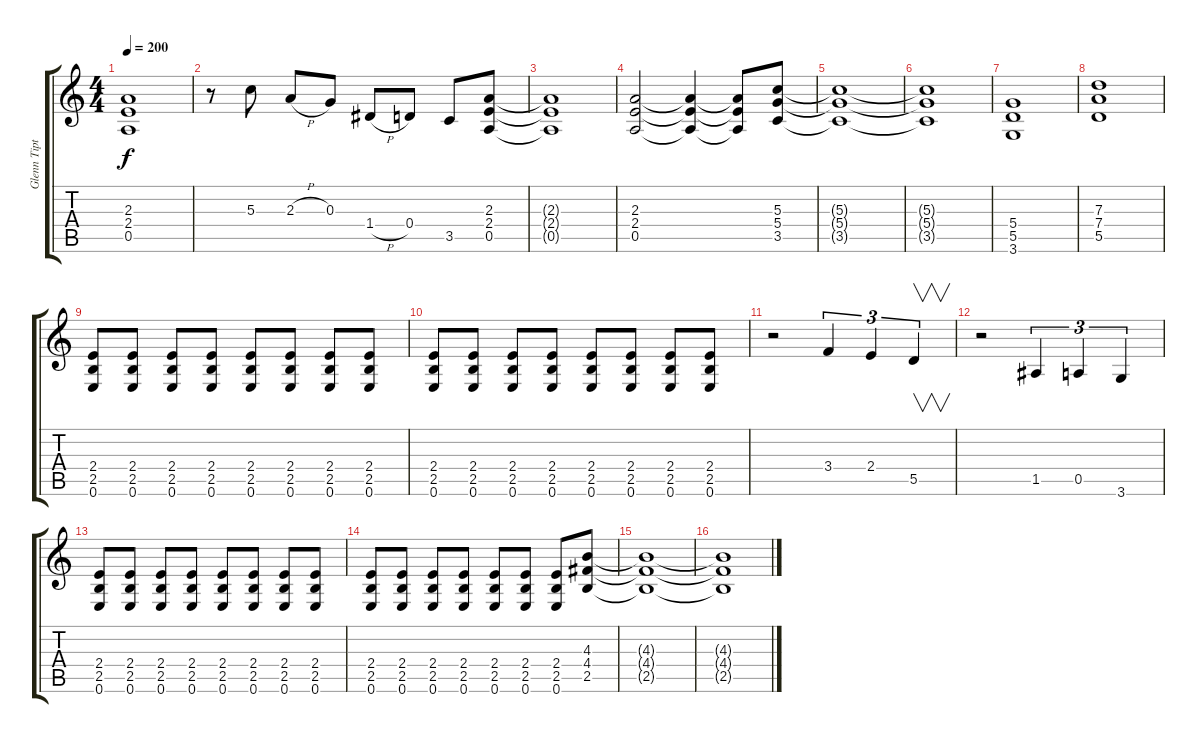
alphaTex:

\track ("Glenn Tipton" "Glenn Tipt") {instrument distortionguitar}
\staff {score tabs}
\tuning (E4 B3 G3 D3 A2 E2) {hide}
\ts (4 4)
\tempo 200
\clef g2
\ks c
(2.3 2.4 0.5).1{dy f} |
r.8 5.3.8 2.3{h}.8 0.3.8 1.4{h}.8 0.4.8 3.5.8 (2.3 2.4 0.5).8 |
(2.3{t} 2.4{t} 0.5{t}).1 |
(2.3 2.4 0.5).2 (2.3{t} 2.4{t} 0.5{t}).4 (2.3{t} 2.4{t} 0.5{t}).8 (5.3 5.4 3.5).8 |
(5.3{t} 5.4{t} 3.5{t}).1 |
(5.3{t} 5.4{t} 3.5{t}).1 |
(5.4 5.5 3.6).1 |
(7.3 7.4 5.5).1 |
(2.4 2.5 0.6).8 (2.4 2.5 0.6).8 (2.4 2.5 0.6).8 (2.4 2.5 0.6).8 (2.4 2.5 0.6).8 (2.4 2.5 0.6).8 (2.4 2.5 0.6).8 (2.4 2.5 0.6).8 |
(2.4 2.5 0.6).8 (2.4 2.5 0.6).8 (2.4 2.5 0.6).8 (2.4 2.5 0.6).8 (2.4 2.5 0.6).8 (2.4 2.5 0.6).8 (2.4 2.5 0.6).8 (2.4 2.5 0.6).8 |
r.2 3.4.4{tu (3 2)} 2.4.4{tu (3 2)} 5.5.4{v tu (3 2)} |
r.2 1.5.4{tu (3 2)} 0.5.4{tu (3 2)} 3.6.4{tu (3 2)} |
(2.4 2.5 0.6).8 (2.4 2.5 0.6).8 (2.4 2.5 0.6).8 (2.4 2.5 0.6).8 (2.4 2.5 0.6).8 (2.4 2.5 0.6).8 (2.4 2.5 0.6).8 (2.4 2.5 0.6).8 |
(2.4 2.5 0.6).8 (2.4 2.5 0.6).8 (2.4 2.5 0.6).8 (2.4 2.5 0.6).8 (2.4 2.5 0.6).8 (2.4 2.5 0.6).8 (2.4 2.5 0.6).8 (4.3 4.4 2.5).8 |
(4.3{t} 4.4{t} 2.5{t}).1 |
(4.3{t} 4.4{t} 2.5{t}).1
